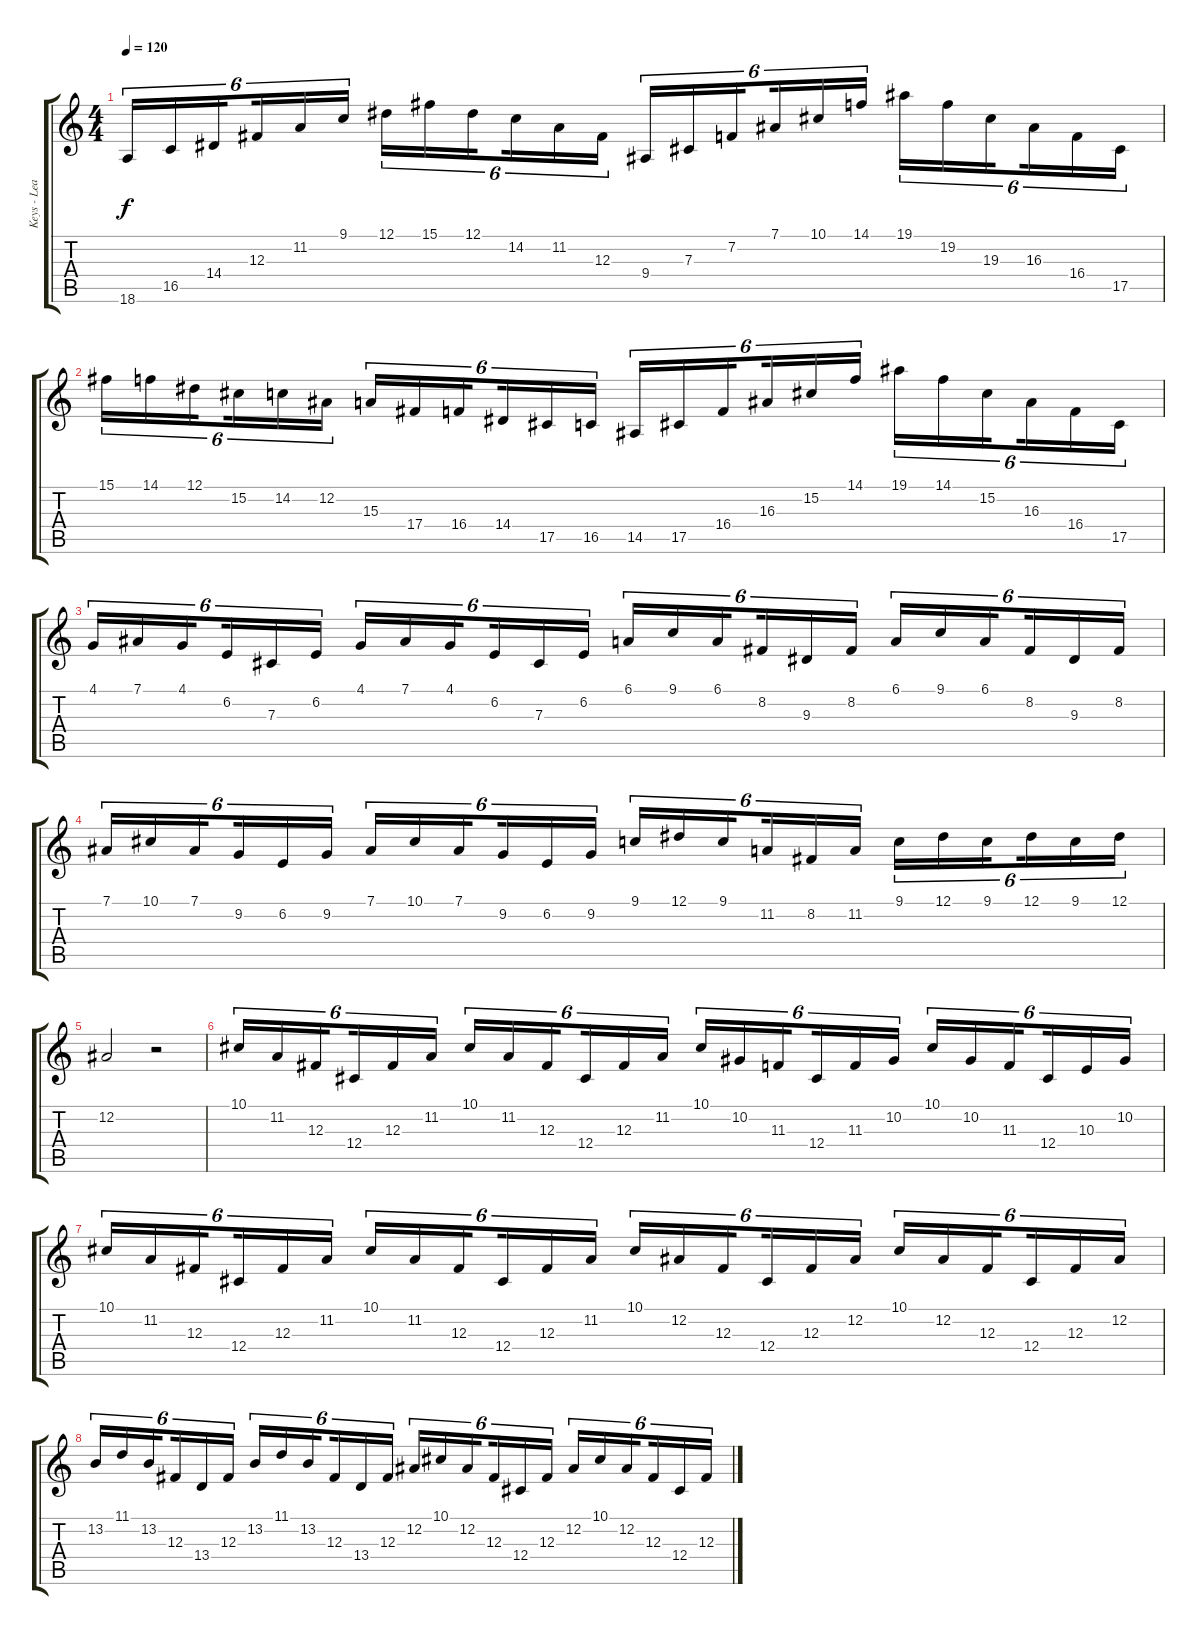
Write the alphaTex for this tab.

\track ("Keys - Lead" "Keys - Lea") {instrument lead2sawtooth}
\staff {score tabs}
\tuning (Eb4 Bb3 Gb3 Db3 Ab2 Eb2) {hide}
\ts (4 4)
\tempo 120
\clef g2
\ks c
18.6.16{tu (6 4) dy f} 16.5.16{tu (6 4)} 14.4.16{tu (6 4) beam splitsecondary} 12.3.16{tu (6 4)} 11.2.16{tu (6 4)} 9.1.16{tu (6 4)} 12.1.16{tu (6 4)} 15.1.16{tu (6 4)} 12.1.16{tu (6 4) beam splitsecondary} 14.2.16{tu (6 4)} 11.2.16{tu (6 4)} 12.3.16{tu (6 4)} 9.4.16{tu (6 4)} 7.3.16{tu (6 4)} 7.2.16{tu (6 4) beam splitsecondary} 7.1.16{tu (6 4)} 10.1.16{tu (6 4)} 14.1.16{tu (6 4)} 19.1.16{tu (6 4)} 19.2.16{tu (6 4)} 19.3.16{tu (6 4) beam splitsecondary} 16.3.16{tu (6 4)} 16.4.16{tu (6 4)} 17.5.16{tu (6 4)} |
15.1.16{tu (6 4)} 14.1.16{tu (6 4)} 12.1.16{tu (6 4) beam splitsecondary} 15.2.16{tu (6 4)} 14.2.16{tu (6 4)} 12.2.16{tu (6 4)} 15.3.16{tu (6 4)} 17.4.16{tu (6 4)} 16.4.16{tu (6 4) beam splitsecondary} 14.4.16{tu (6 4)} 17.5.16{tu (6 4)} 16.5.16{tu (6 4)} 14.5.16{tu (6 4)} 17.5.16{tu (6 4)} 16.4.16{tu (6 4) beam splitsecondary} 16.3.16{tu (6 4)} 15.2.16{tu (6 4)} 14.1.16{tu (6 4)} 19.1.16{tu (6 4)} 14.1.16{tu (6 4)} 15.2.16{tu (6 4) beam splitsecondary} 16.3.16{tu (6 4)} 16.4.16{tu (6 4)} 17.5.16{tu (6 4)} |
4.1.16{tu (6 4)} 7.1.16{tu (6 4)} 4.1.16{tu (6 4) beam splitsecondary} 6.2.16{tu (6 4)} 7.3.16{tu (6 4)} 6.2.16{tu (6 4)} 4.1.16{tu (6 4)} 7.1.16{tu (6 4)} 4.1.16{tu (6 4) beam splitsecondary} 6.2.16{tu (6 4)} 7.3.16{tu (6 4)} 6.2.16{tu (6 4)} 6.1.16{tu (6 4)} 9.1.16{tu (6 4)} 6.1.16{tu (6 4) beam splitsecondary} 8.2.16{tu (6 4)} 9.3.16{tu (6 4)} 8.2.16{tu (6 4)} 6.1.16{tu (6 4)} 9.1.16{tu (6 4)} 6.1.16{tu (6 4) beam splitsecondary} 8.2.16{tu (6 4)} 9.3.16{tu (6 4)} 8.2.16{tu (6 4)} |
7.1.16{tu (6 4)} 10.1.16{tu (6 4)} 7.1.16{tu (6 4) beam splitsecondary} 9.2.16{tu (6 4)} 6.2.16{tu (6 4)} 9.2.16{tu (6 4)} 7.1.16{tu (6 4)} 10.1.16{tu (6 4)} 7.1.16{tu (6 4) beam splitsecondary} 9.2.16{tu (6 4)} 6.2.16{tu (6 4)} 9.2.16{tu (6 4)} 9.1.16{tu (6 4)} 12.1.16{tu (6 4)} 9.1.16{tu (6 4) beam splitsecondary} 11.2.16{tu (6 4)} 8.2.16{tu (6 4)} 11.2.16{tu (6 4)} 9.1.16{tu (6 4)} 12.1.16{tu (6 4)} 9.1.16{tu (6 4) beam splitsecondary} 12.1.16{tu (6 4)} 9.1.16{tu (6 4)} 12.1.16{tu (6 4)} |
12.2.2 r.2 |
10.1.16{tu (6 4)} 11.2.16{tu (6 4)} 12.3.16{tu (6 4) beam splitsecondary} 12.4.16{tu (6 4)} 12.3.16{tu (6 4)} 11.2.16{tu (6 4)} 10.1.16{tu (6 4)} 11.2.16{tu (6 4)} 12.3.16{tu (6 4) beam splitsecondary} 12.4.16{tu (6 4)} 12.3.16{tu (6 4)} 11.2.16{tu (6 4)} 10.1.16{tu (6 4)} 10.2.16{tu (6 4)} 11.3.16{tu (6 4) beam splitsecondary} 12.4.16{tu (6 4)} 11.3.16{tu (6 4)} 10.2.16{tu (6 4)} 10.1.16{tu (6 4)} 10.2.16{tu (6 4)} 11.3.16{tu (6 4) beam splitsecondary} 12.4.16{tu (6 4)} 10.3.16{tu (6 4)} 10.2.16{tu (6 4)} |
10.1.16{tu (6 4)} 11.2.16{tu (6 4)} 12.3.16{tu (6 4) beam splitsecondary} 12.4.16{tu (6 4)} 12.3.16{tu (6 4)} 11.2.16{tu (6 4)} 10.1.16{tu (6 4)} 11.2.16{tu (6 4)} 12.3.16{tu (6 4) beam splitsecondary} 12.4.16{tu (6 4)} 12.3.16{tu (6 4)} 11.2.16{tu (6 4)} 10.1.16{tu (6 4)} 12.2.16{tu (6 4)} 12.3.16{tu (6 4) beam splitsecondary} 12.4.16{tu (6 4)} 12.3.16{tu (6 4)} 12.2.16{tu (6 4)} 10.1.16{tu (6 4)} 12.2.16{tu (6 4)} 12.3.16{tu (6 4) beam splitsecondary} 12.4.16{tu (6 4)} 12.3.16{tu (6 4)} 12.2.16{tu (6 4)} |
13.2.16{tu (6 4)} 11.1.16{tu (6 4)} 13.2.16{tu (6 4) beam splitsecondary} 12.3.16{tu (6 4)} 13.4.16{tu (6 4)} 12.3.16{tu (6 4)} 13.2.16{tu (6 4)} 11.1.16{tu (6 4)} 13.2.16{tu (6 4) beam splitsecondary} 12.3.16{tu (6 4)} 13.4.16{tu (6 4)} 12.3.16{tu (6 4)} 12.2.16{tu (6 4)} 10.1.16{tu (6 4)} 12.2.16{tu (6 4) beam splitsecondary} 12.3.16{tu (6 4)} 12.4.16{tu (6 4)} 12.3.16{tu (6 4)} 12.2.16{tu (6 4)} 10.1.16{tu (6 4)} 12.2.16{tu (6 4) beam splitsecondary} 12.3.16{tu (6 4)} 12.4.16{tu (6 4)} 12.3.16{tu (6 4)}
